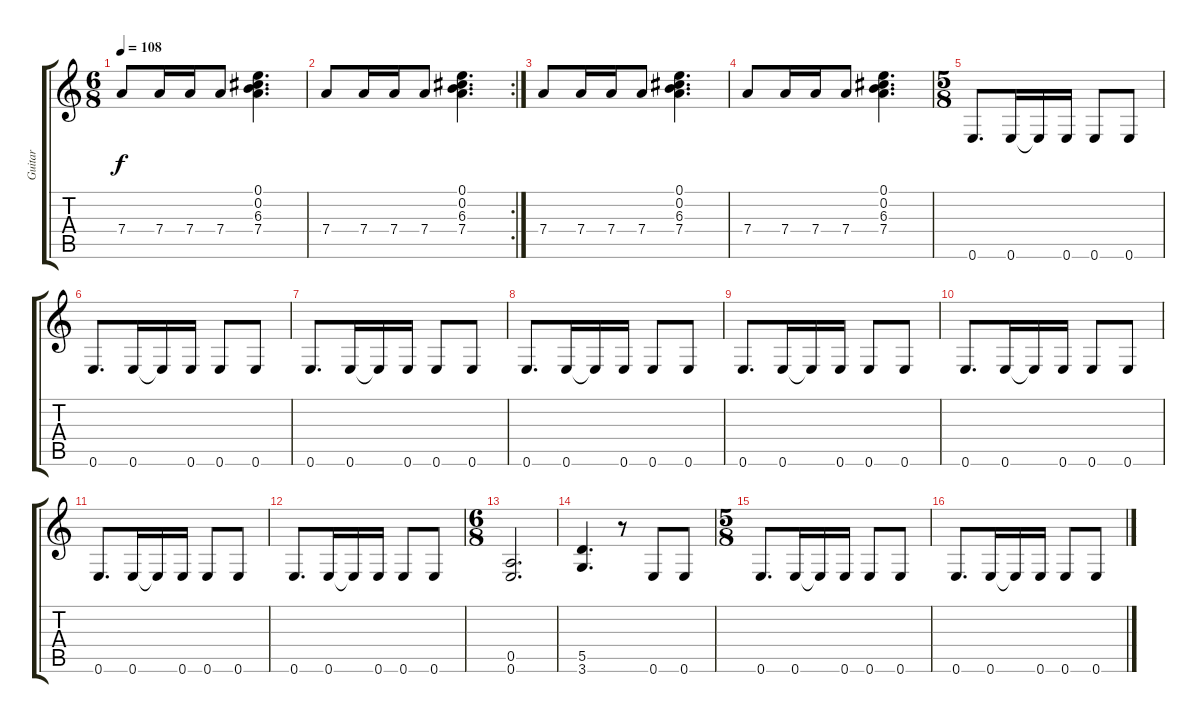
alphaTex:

\track ("Guitar" "Guitar") {instrument overdrivenguitar}
\staff {score tabs}
\tuning (E4 B3 G3 D3 A2 E2) {hide}
\ts (6 8)
\tempo 108
\clef g2
\ks c
7.4.8{dy f} 7.4.16 7.4.16 7.4.8 (0.1 0.2 6.3 7.4).4{d} |
\rc 2
7.4.8 7.4.16 7.4.16 7.4.8 (0.1 0.2 6.3 7.4).4{d} |
7.4.8 7.4.16 7.4.16 7.4.8 (0.1 0.2 6.3 7.4).4{d} |
7.4.8 7.4.16 7.4.16 7.4.8 (0.1 0.2 6.3 7.4).4{d} |
\ts (5 8)
0.6.8{d} 0.6.16 0.6{t}.16 0.6.16 0.6.8 0.6.8 |
0.6.8{d} 0.6.16 0.6{t}.16 0.6.16 0.6.8 0.6.8 |
0.6.8{d} 0.6.16 0.6{t}.16 0.6.16 0.6.8 0.6.8 |
0.6.8{d} 0.6.16 0.6{t}.16 0.6.16 0.6.8 0.6.8 |
0.6.8{d} 0.6.16 0.6{t}.16 0.6.16 0.6.8 0.6.8 |
0.6.8{d} 0.6.16 0.6{t}.16 0.6.16 0.6.8 0.6.8 |
0.6.8{d} 0.6.16 0.6{t}.16 0.6.16 0.6.8 0.6.8 |
0.6.8{d} 0.6.16 0.6{t}.16 0.6.16 0.6.8 0.6.8 |
\ts (6 8)
(0.5 0.6).2{d} |
(5.5 3.6).4{d} r.8 0.6.8 0.6.8 |
\ts (5 8)
0.6.8{d} 0.6.16 0.6{t}.16 0.6.16 0.6.8 0.6.8 |
0.6.8{d} 0.6.16 0.6{t}.16 0.6.16 0.6.8 0.6.8
